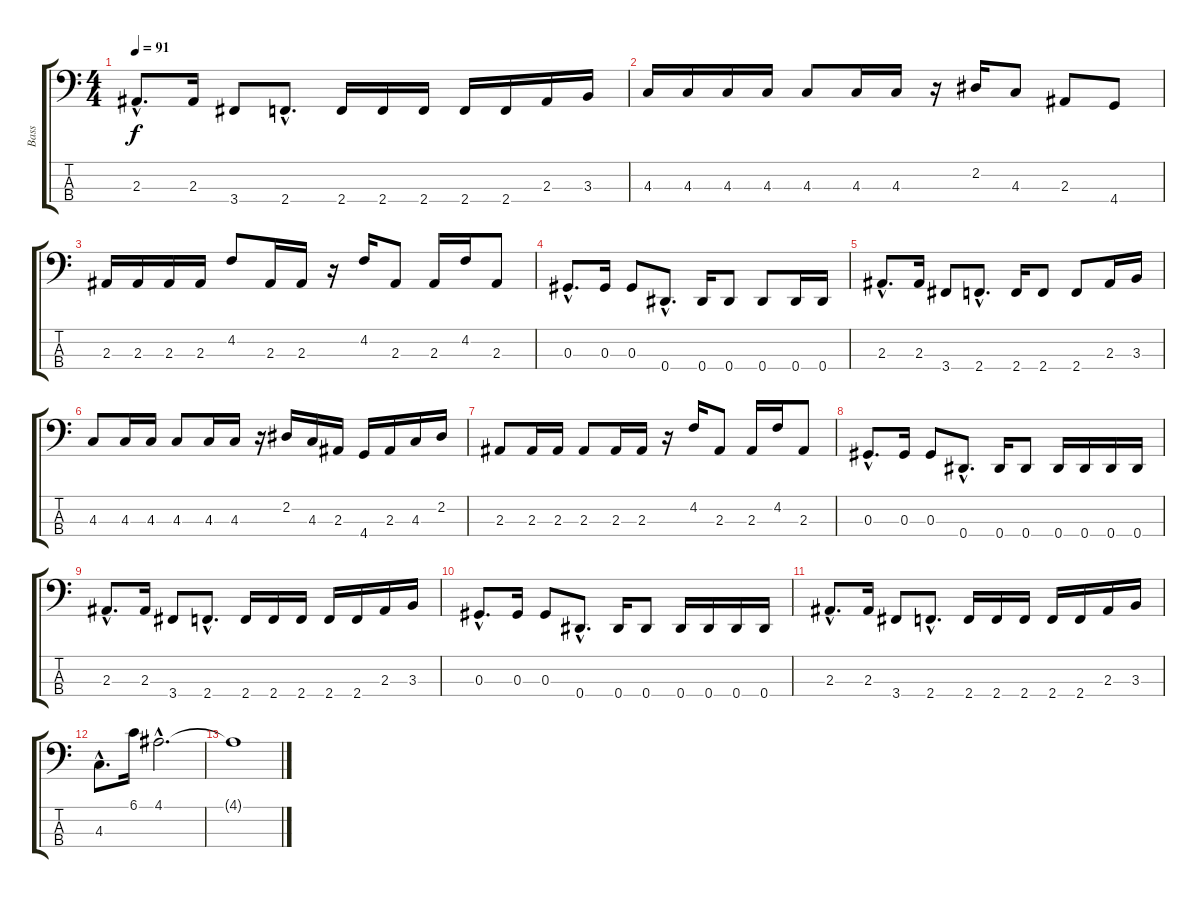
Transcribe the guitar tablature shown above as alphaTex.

\track ("Bass" "Bass") {instrument electricbassfinger}
\staff {score tabs}
\tuning (Gb2 Db2 Ab1 Eb1) {hide}
\ts (4 4)
\tempo 91
\clef f4
\ks c
2.3{hac}.8{d dy f} 2.3.16 3.4.8 2.4{hac}.8{d} 2.4.16 2.4.16 2.4.16 2.4.16 2.4.16 2.3.16 3.3.16 |
4.3.16 4.3.16 4.3.16 4.3.16 4.3.8 4.3.16 4.3.16 r.16 2.2.16 4.3.8 2.3.8 4.4.8 |
2.3.16 2.3.16 2.3.16 2.3.16 4.2.8 2.3.16 2.3.16 r.16 4.2.16 2.3.8 2.3.16 4.2.16 2.3.8 |
0.3{hac}.8{d} 0.3.16 0.3.8 0.4{hac}.8{d} 0.4.16 0.4.8 0.4.8 0.4.16 0.4.16 |
2.3{hac}.8{d} 2.3.16 3.4.8 2.4{hac}.8{d} 2.4.16 2.4.8 2.4.8 2.3.16 3.3.16 |
4.3.8 4.3.16 4.3.16 4.3.8 4.3.16 4.3.16 r.16 2.2.16 4.3.16 2.3.16 4.4.16 2.3.16 4.3.16 2.2.16 |
2.3.8 2.3.16 2.3.16 2.3.8 2.3.16 2.3.16 r.16 4.2.16 2.3.8 2.3.16 4.2.16 2.3.8 |
0.3{hac}.8{d} 0.3.16 0.3.8 0.4{hac}.8{d} 0.4.16 0.4.8 0.4.16 0.4.16 0.4.16 0.4.16 |
2.3{hac}.8{d} 2.3.16 3.4.8 2.4{hac}.8{d} 2.4.16 2.4.16 2.4.16 2.4.16 2.4.16 2.3.16 3.3.16 |
0.3{hac}.8{d} 0.3.16 0.3.8 0.4{hac}.8{d} 0.4.16 0.4.8 0.4.16 0.4.16 0.4.16 0.4.16 |
2.3{hac}.8{d} 2.3.16 3.4.8 2.4{hac}.8{d} 2.4.16 2.4.16 2.4.16 2.4.16 2.4.16 2.3.16 3.3.16 |
4.3{hac}.8{d} 6.1.16 4.1{hac}.2{d} |
4.1{t}.1
